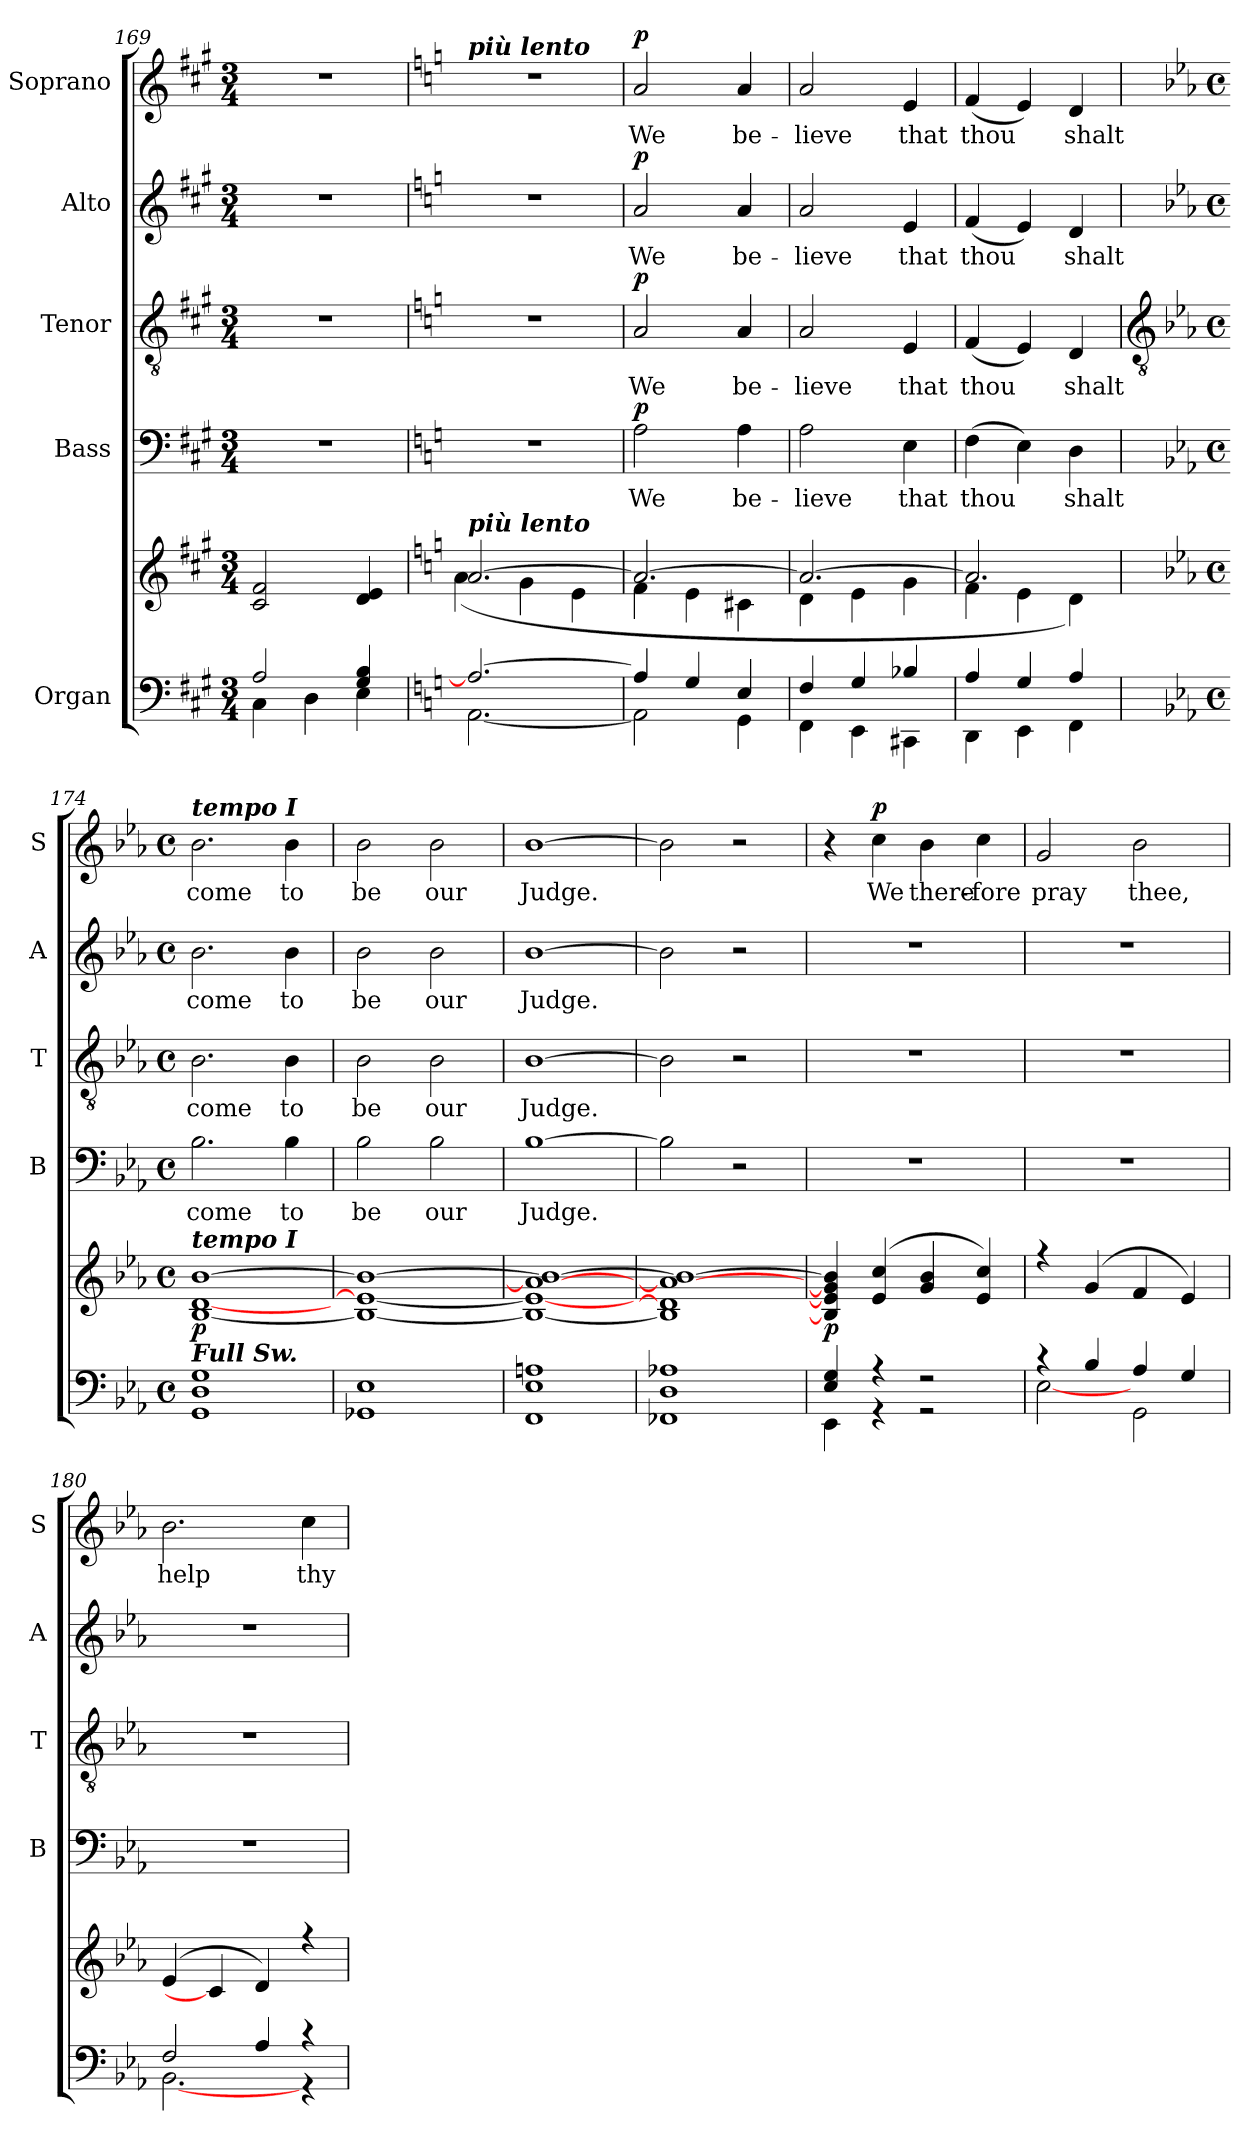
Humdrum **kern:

**kern	**kern	**dynam	**kern	**text	**dynam	**kern	**text	**dynam	**kern	**text	**dynam	**kern	**text	**dynam
*part5	*part5	*part5	*part4	*part4	*part4	*part3	*part3	*part3	*part2	*part2	*part2	*part1	*part1	*part1
*staff6	*staff5	*staff5/6	*staff4	*staff4	*staff4	*staff3	*staff3	*staff3	*staff2	*staff2	*staff2	*staff1	*staff1	*staff1
*I"Organ	*	*	*I"Bass	*	*	*I"Tenor	*	*	*I"Alto	*	*	*I"Soprano	*	*
*	*	*	*I'B	*	*	*I'T	*	*	*I'A	*	*	*I'S	*	*
*clefF4	*clefG2	*	*clefF4	*	*	*clefGv2	*	*	*clefG2	*	*	*clefG2	*	*
*k[f#c#g#]	*k[f#c#g#]	*	*k[f#c#g#]	*	*	*k[f#c#g#]	*	*	*k[f#c#g#]	*	*	*k[f#c#g#]	*	*
*A:	*A:	*	*A:	*	*	*A:	*	*	*A:	*	*	*A:	*	*
*M3/4	*M3/4	*	*M3/4	*	*	*M3/4	*	*	*M3/4	*	*	*M3/4	*	*
=169	=169	=169	=169	=169	=169	=169	=169	=169	=169	=169	=169	=169	=169	=169
*^	*^	*	*	*	*	*	*	*	*	*	*	*	*	*
!	!	!	!	!	!	!	!	!LO:N:vis=1	!	!	!LO:N:vis=1	!	!	!LO:N:vis=1	!	!
2A/	4C#\	2c#/ 2f#/	2ryy	.	2.r	.	.	2.r	.	.	2.r	.	.	2.r	.	.
.	4D\	.	.	.	.	.	.	.	.	.	.	.	.	.	.	.
4G#/ 4B/	4E\	4d/ 4e/	4ryy	.	.	.	.	.	.	.	.	.	.	.	.	.
=170	=170	=170	=170	=170	=170	=170	=170	=170	=170	=170	=170	=170	=170	=170	=170	=170
*k[]	*	*k[]	*	*	*k[]	*	*	*k[]	*	*	*k[]	*	*	*k[]	*	*
*C:	*	*C:	*	*	*C:	*	*	*C:	*	*	*C:	*	*	*C:	*	*
!	!	!	!	!	!	!	!	!	!	!	!	!	!	!LO:TX:a:Bi:t=più lento	!	!
!	!	!LO:TX:a:Bi:t=più lento	!	!	!	!	!	!	!	!	!	!	!	!	!	!
!	!	!	!	!	!LO:N:vis=1	!	!	!LO:N:vis=1	!	!	!LO:N:vis=1	!	!	!LO:N:vis=1	!	!
2.A/_	[2.AA\	[2.a/	(<4a\	.	2.r	.	.	2.r	.	.	2.r	.	.	2.r	.	.
.	.	.	4g\	.	.	.	.	.	.	.	.	.	.	.	.	.
.	.	.	4e\	.	.	.	.	.	.	.	.	.	.	.	.	.
=171	=171	=171	=171	=171	=171	=171	=171	=171	=171	=171	=171	=171	=171	=171	=171	=171
!	!	!	!	!	!	!LO:LY:b	!LO:DY:b	!	!LO:LY:b	!LO:DY:b	!	!LO:LY:b	!LO:DY:b	!	!LO:LY:b	!LO:DY:b
4A/]	2AA\]	2.a/_	4f\	.	2A	We	p	2A	We	p	2a	We	p	2a	We	p
4G/	.	.	4e\	.	.	.	.	.	.	.	.	.	.	.	.	.
!	!	!	!	!	!	!LO:LY:b	!	!	!LO:LY:b	!	!	!LO:LY:b	!	!	!LO:LY:b	!
4E/	4GG\	.	4c#X\	.	4A	be-	.	4A	be-	.	4a	be-	.	4a	be-	.
=172	=172	=172	=172	=172	=172	=172	=172	=172	=172	=172	=172	=172	=172	=172	=172	=172
!	!	!	!	!	!	!LO:LY:b	!	!	!LO:LY:b	!	!	!LO:LY:b	!	!	!LO:LY:b	!
4F/	4FF\	2.a/_	4d\	.	2A	-lieve	.	2A	-lieve	.	2a	-lieve	.	2a	-lieve	.
4G/	4EE\	.	4e\	.	.	.	.	.	.	.	.	.	.	.	.	.
!	!	!	!	!	!	!LO:LY:b	!	!	!LO:LY:b	!	!	!LO:LY:b	!	!	!LO:LY:b	!
4B-X/	4CC#X\	.	4g\	.	4E	that	.	4E	that	.	4e	that	.	4e	that	.
=173	=173	=173	=173	=173	=173	=173	=173	=173	=173	=173	=173	=173	=173	=173	=173	=173
!	!	!	!	!	!	!LO:LY:b	!	!	!LO:LY:b	!	!	!LO:LY:b	!	!	!LO:LY:b	!
4A/	4DD\	2.a/]	4f\	.	(>4F	thou	.	(<4F	thou	.	(<4f	thou	.	(<4f	thou	.
4G/	4EE\	.	4e\	.	4E)	.	.	4E)	.	.	4e)	.	.	4e)	.	.
!	!	!	!	!	!	!LO:LY:b	!	!	!LO:LY:b	!	!	!LO:LY:b	!	!	!LO:LY:b	!
4A/	4FF\	.	4d\)	.	4D	shalt	.	4D	shalt	.	4d	shalt	.	4d	shalt	.
!!LO:LB:g=z
=174	=174	=174	=174	=174	=174	=174	=174	=174	=174	=174	=174	=174	=174	=174	=174	=174
*	*	*	*	*	*	*	*	*clefGv2	*	*	*	*	*	*	*	*
*k[b-e-a-]	*	*k[b-e-a-]	*	*	*k[b-e-a-]	*	*	*k[b-e-a-]	*	*	*k[b-e-a-]	*	*	*k[b-e-a-]	*	*
*E-:	*	*E-:	*	*	*E-:	*	*	*E-:	*	*	*E-:	*	*	*E-:	*	*
*M4/4	*	*M4/4	*	*	*M4/4	*	*	*M4/4	*	*	*M4/4	*	*	*M4/4	*	*
*met(c)	*	*met(c)	*	*	*met(c)	*	*	*met(c)	*	*	*met(c)	*	*	*met(c)	*	*
!	!	!	!	!	!	!	!	!	!	!	!	!	!	!LO:TX:a:Bi:t=tempo I	!	!
!	!	!LO:TX:a:Bi:t=tempo I	!	!	!	!	!	!	!	!	!	!	!	!	!	!
!	!	!LO:TX:b:Bi:t=Full Sw.	!	!	!	!	!	!	!	!	!	!	!	!	!	!
!	!	!	!	!LO:DY:b	!	!LO:LY:b	!	!	!LO:LY:b	!	!	!LO:LY:b	!	!	!LO:LY:b	!
1D/ 1G/	1GG\	[1b-/	[1B-\ [1d\	p	2.B-	come	.	2.B-	come	.	2.b-	come	.	2.b-	come	.
!	!	!	!	!	!	!LO:LY:b	!	!	!LO:LY:b	!	!	!LO:LY:b	!	!	!LO:LY:b	!
.	.	.	.	.	4B-	to	.	4B-	to	.	4b-	to	.	4b-	to	.
=175	=175	=175	=175	=175	=175	=175	=175	=175	=175	=175	=175	=175	=175	=175	=175	=175
!	!	!	!	!	!	!LO:LY:b	!	!	!LO:LY:b	!	!	!LO:LY:b	!	!	!LO:LY:b	!
1E-/	1GG-X\	1b-/_	1B-\_ 1e-\_	.	2B-	be	.	2B-	be	.	2b-	be	.	2b-	be	.
!	!	!	!	!	!	!LO:LY:b	!	!	!LO:LY:b	!	!	!LO:LY:b	!	!	!LO:LY:b	!
.	.	.	.	.	2B-	our	.	2B-	our	.	2b-	our	.	2b-	our	.
=176	=176	=176	=176	=176	=176	=176	=176	=176	=176	=176	=176	=176	=176	=176	=176	=176
!	!	!	!	!	!	!LO:LY:b	!	!	!LO:LY:b	!	!	!LO:LY:b	!	!	!LO:LY:b	!
1E-/ 1An/	1FF\	1a/_ 1b-/_	1B-\_ 1e-\_	.	[1B-	Judge.	.	[1B-	Judge.	.	[1b-	Judge.	.	[1b-	Judge.	.
=177	=177	=177	=177	=177	=177	=177	=177	=177	=177	=177	=177	=177	=177	=177	=177	=177
1D/ 1A-X/	1FF-X\	1a-/_ 1b-/_	1B-\] 1d\]	.	2B-]	.	.	2B-]	.	.	2b-]	.	.	2b-]	.	.
.	.	.	.	.	2r	.	.	2r	.	.	2r	.	.	2r	.	.
=178	=178	=178	=178	=178	=178	=178	=178	=178	=178	=178	=178	=178	=178	=178	=178	=178
!	!	!	!	!LO:DY:b	!	!	!	!	!	!	!	!	!	!	!	!
4E-/ 4G/	4EE-\	4B-/] 4e-/] 4g/] 4b-/]	1ryy	p	1r	.	.	1r	.	.	1r	.	.	4r	.	.
!	!	!	!	!	!	!	!	!	!	!	!	!	!	!	!LO:LY:b	!LO:DY:b
4r	4r	(>4e-/ 4cc/	.	.	.	.	.	.	.	.	.	.	.	4cc	We	p
!	!	!	!	!	!	!	!	!	!	!	!	!	!	!	!LO:LY:b	!
2r	2r	4g/ 4b-/	.	.	.	.	.	.	.	.	.	.	.	4b-	there-	.
!	!	!	!	!	!	!	!	!	!	!	!	!	!	!	!LO:LY:b	!
.	.	4e-/ 4cc/)	.	.	.	.	.	.	.	.	.	.	.	4cc	-fore	.
=179	=179	=179	=179	=179	=179	=179	=179	=179	=179	=179	=179	=179	=179	=179	=179	=179
!	!	!	!	!	!	!	!	!	!	!	!	!	!	!	!LO:LY:b	!
4r	[2E-\	4r	1ryy	.	1r	.	.	1r	.	.	1r	.	.	2g	pray	.
4B-/	.	(>4g/	.	.	.	.	.	.	.	.	.	.	.	.	.	.
!	!	!	!	!	!	!	!	!	!	!	!	!	!	!	!LO:LY:b	!
4A-/	2GG\	4f/	.	.	.	.	.	.	.	.	.	.	.	2b-	thee,	.
4G/	.	4e-/)	.	.	.	.	.	.	.	.	.	.	.	.	.	.
=180	=180	=180	=180	=180	=180	=180	=180	=180	=180	=180	=180	=180	=180	=180	=180	=180
!	!	!	!	!	!	!	!	!	!	!	!	!	!	!	!LO:LY:b	!
2F/	[2.BB-\	(>4e-/	1ryy	.	1r	.	.	1r	.	.	1r	.	.	2.b-	help	.
.	.	4c/]	.	.	.	.	.	.	.	.	.	.	.	.	.	.
4A-/	.	4d/)	.	.	.	.	.	.	.	.	.	.	.	.	.	.
!	!	!	!	!	!	!	!	!	!	!	!	!	!	!	!LO:LY:b	!
4r	4r	4r	.	.	.	.	.	.	.	.	.	.	.	4cc	thy	.
*v	*v	*	*	*	*	*	*	*	*	*	*	*	*	*	*	*
*	*v	*v	*	*	*	*	*	*	*	*	*	*	*	*	*
=	=	=	=	=	=	=	=	=	=	=	=	=	=	=
*-	*-	*-	*-	*-	*-	*-	*-	*-	*-	*-	*-	*-	*-	*-
